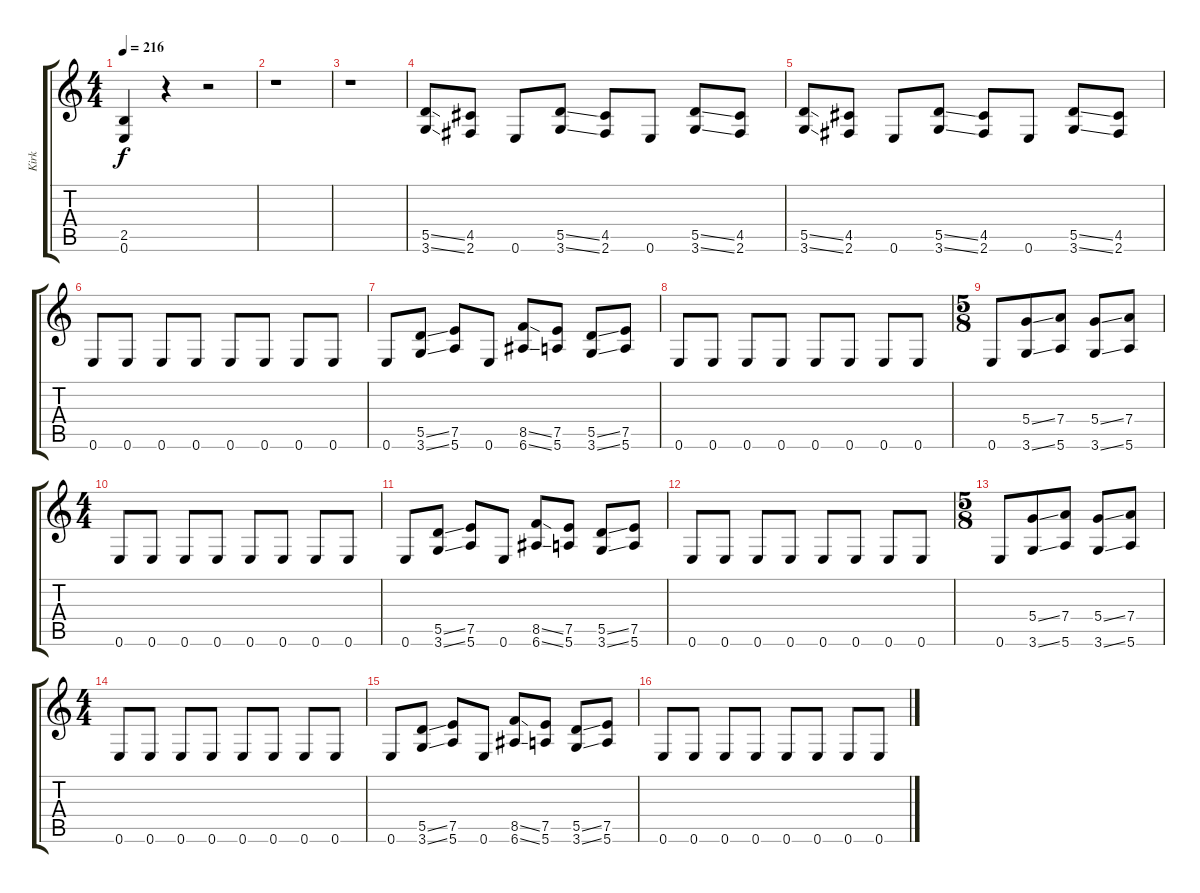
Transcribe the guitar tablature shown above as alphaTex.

\track ("Kirk" "Kirk") {instrument distortionguitar}
\staff {score tabs}
\tuning (E4 B3 G3 D3 A2 E2) {hide}
\ts (4 4)
\tempo 216
\clef g2
\ks c
(2.5 0.6).4{dy f} r.4 r.2 |
r.1 |
r.1 |
(5.5{ss} 3.6{ss}).8 (4.5 2.6).8 0.6.8 (5.5{ss} 3.6{ss}).8 (4.5 2.6).8 0.6.8 (5.5{ss} 3.6{ss}).8 (4.5 2.6).8 |
(5.5{ss} 3.6{ss}).8 (4.5 2.6).8 0.6.8 (5.5{ss} 3.6{ss}).8 (4.5 2.6).8 0.6.8 (5.5{ss} 3.6{ss}).8 (4.5 2.6).8 |
0.6.8 0.6.8 0.6.8 0.6.8 0.6.8 0.6.8 0.6.8 0.6.8 |
0.6.8 (5.5{ss} 3.6{ss}).8 (7.5 5.6).8 0.6.8 (8.5{ss} 6.6{ss}).8 (7.5 5.6).8 (5.5{ss} 3.6{ss}).8 (7.5 5.6).8 |
0.6.8 0.6.8 0.6.8 0.6.8 0.6.8 0.6.8 0.6.8 0.6.8 |
\ts (5 8)
0.6.8 (5.4{ss} 3.6{ss}).8 (7.4 5.6).8 (5.4{ss} 3.6{ss}).8 (7.4 5.6).8 |
\ts (4 4)
0.6.8 0.6.8 0.6.8 0.6.8 0.6.8 0.6.8 0.6.8 0.6.8 |
0.6.8 (5.5{ss} 3.6{ss}).8 (7.5 5.6).8 0.6.8 (8.5{ss} 6.6{ss}).8 (7.5 5.6).8 (5.5{ss} 3.6{ss}).8 (7.5 5.6).8 |
0.6.8 0.6.8 0.6.8 0.6.8 0.6.8 0.6.8 0.6.8 0.6.8 |
\ts (5 8)
0.6.8 (5.4{ss} 3.6{ss}).8 (7.4 5.6).8 (5.4{ss} 3.6{ss}).8 (7.4 5.6).8 |
\ts (4 4)
0.6.8 0.6.8 0.6.8 0.6.8 0.6.8 0.6.8 0.6.8 0.6.8 |
0.6.8 (5.5{ss} 3.6{ss}).8 (7.5 5.6).8 0.6.8 (8.5{ss} 6.6{ss}).8 (7.5 5.6).8 (5.5{ss} 3.6{ss}).8 (7.5 5.6).8 |
0.6.8 0.6.8 0.6.8 0.6.8 0.6.8 0.6.8 0.6.8 0.6.8
